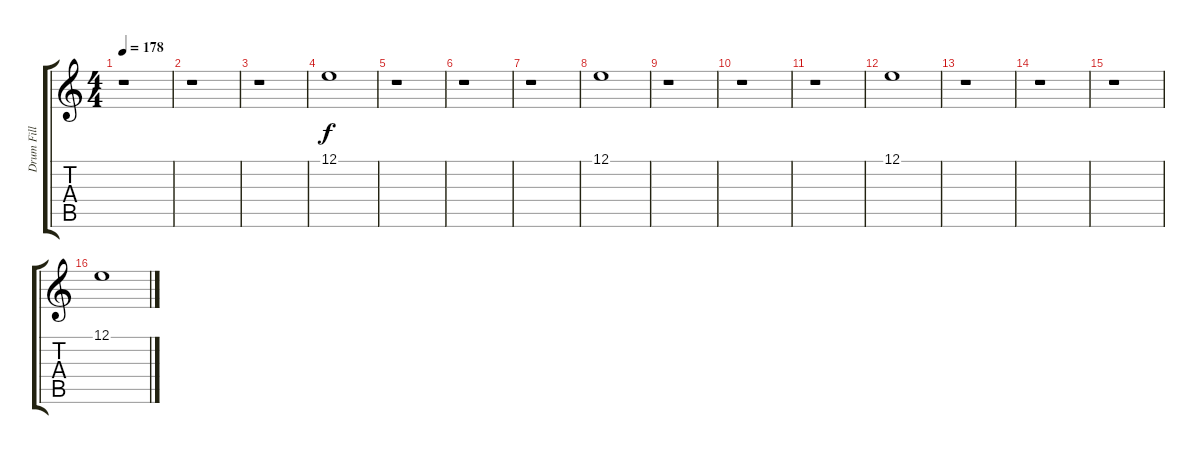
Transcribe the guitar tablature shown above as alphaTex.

\track ("Drum Fill (Bell)" "Drum Fill ") {instrument tubularbells}
\staff {score tabs}
\tuning (E4 B3 G3 D3 A2 E2) {hide}
\ts (4 4)
\tempo 178
\clef g2
\ks c
r.1{dy f} |
r.1 |
r.1 |
12.1.1 |
r.1 |
r.1 |
r.1 |
12.1.1 |
r.1 |
r.1 |
r.1 |
12.1.1 |
r.1 |
r.1 |
r.1 |
12.1.1
